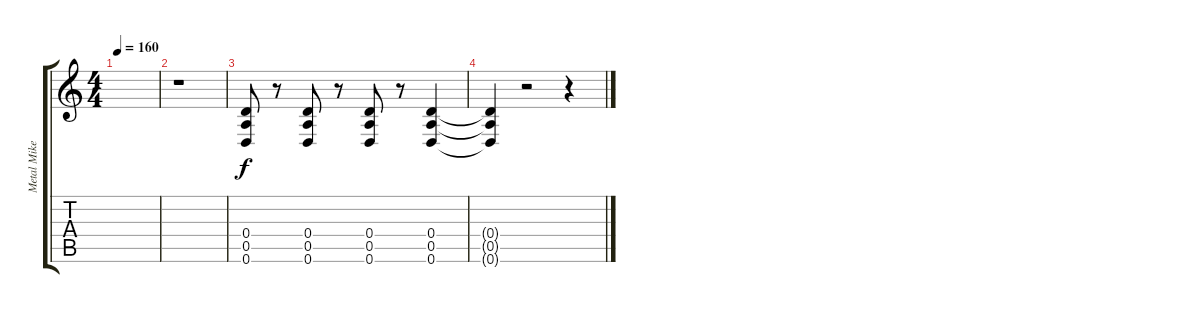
\track ("Metal Mike Chlasciak (Overdubs/Solo)" "Metal Mike") {instrument distortionguitar}
\staff {score tabs}
\tuning (E4 B3 G3 D3 A2 D2) {hide}
\ts (4 4)
\tempo 160
\clef g2
\ks c
|
r.1 |
(0.4 0.5 0.6).8 r.8 (0.4 0.5 0.6).8 r.8 (0.4 0.5 0.6).8 r.8 (0.4 0.5 0.6).4 |
(0.4{t} 0.5{t} 0.6{t}).4 r.2 r.4
